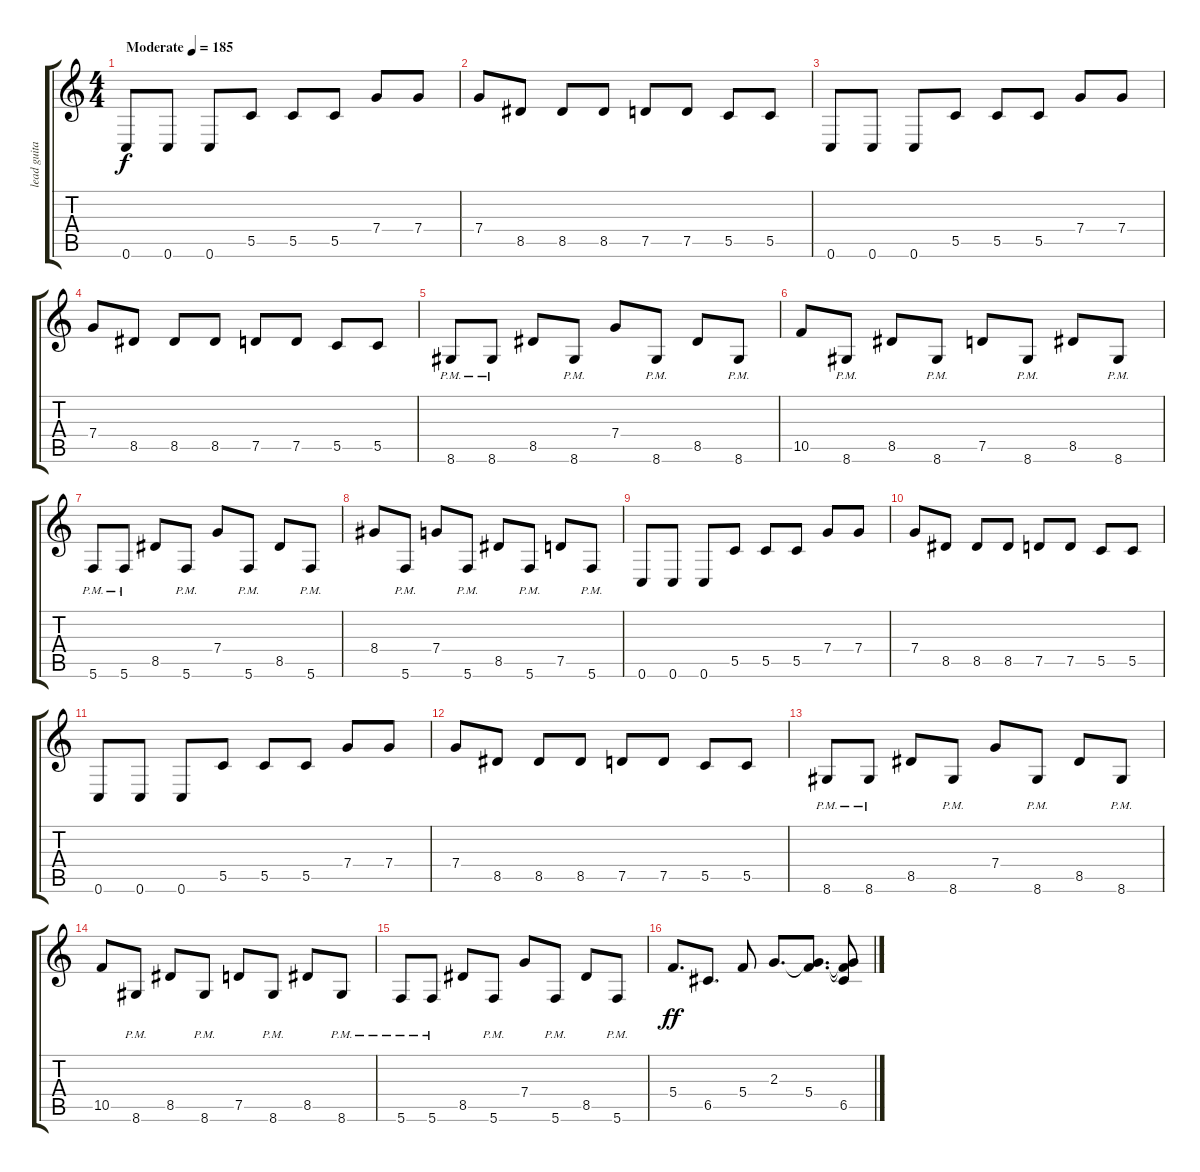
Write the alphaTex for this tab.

\track ("lead guitar" "lead guita") {instrument distortionguitar}
\staff {score tabs}
\tuning (D4 A3 F3 C3 G2 C2) {hide}
\ts (4 4)
\tempo (185 "Moderate")
\clef g2
\ks c
0.6.8{dy f instrument distortionguitar} 0.6.8 0.6.8 5.5.8 5.5.8 5.5.8 7.4.8 7.4.8 |
7.4.8 8.5.8 8.5.8 8.5.8 7.5.8 7.5.8 5.5.8 5.5.8 |
0.6.8 0.6.8 0.6.8 5.5.8 5.5.8 5.5.8 7.4.8 7.4.8 |
7.4.8 8.5.8 8.5.8 8.5.8 7.5.8 7.5.8 5.5.8 5.5.8 |
8.6{pm}.8 8.6{pm}.8 8.5.8 8.6{pm}.8 7.4.8 8.6{pm}.8 8.5.8 8.6{pm}.8 |
10.5.8 8.6{pm}.8 8.5.8 8.6{pm}.8 7.5.8 8.6{pm}.8 8.5.8 8.6{pm}.8 |
5.6{pm}.8 5.6{pm}.8 8.5.8 5.6{pm}.8 7.4.8 5.6{pm}.8 8.5.8 5.6{pm}.8 |
8.4.8 5.6{pm}.8 7.4.8 5.6{pm}.8 8.5.8 5.6{pm}.8 7.5.8 5.6{pm}.8 |
0.6.8 0.6.8 0.6.8 5.5.8 5.5.8 5.5.8 7.4.8 7.4.8 |
7.4.8 8.5.8 8.5.8 8.5.8 7.5.8 7.5.8 5.5.8 5.5.8 |
0.6.8 0.6.8 0.6.8 5.5.8 5.5.8 5.5.8 7.4.8 7.4.8 |
7.4.8 8.5.8 8.5.8 8.5.8 7.5.8 7.5.8 5.5.8 5.5.8 |
8.6{pm}.8 8.6{pm}.8 8.5.8 8.6{pm}.8 7.4.8 8.6{pm}.8 8.5.8 8.6{pm}.8 |
10.5.8 8.6{pm}.8 8.5.8 8.6{pm}.8 7.5.8 8.6{pm}.8 8.5.8 8.6{pm}.8 |
5.6{pm}.8 5.6{pm}.8 8.5.8 5.6{pm}.8 7.4.8 5.6{pm}.8 8.5.8 5.6{pm}.8 |
5.4.8{d dy ff} 6.5.8{d} 5.4.8 2.3.8{d} (2.3{t} 5.4).8{d} (2.3{t} 5.4{t} 6.5).8
